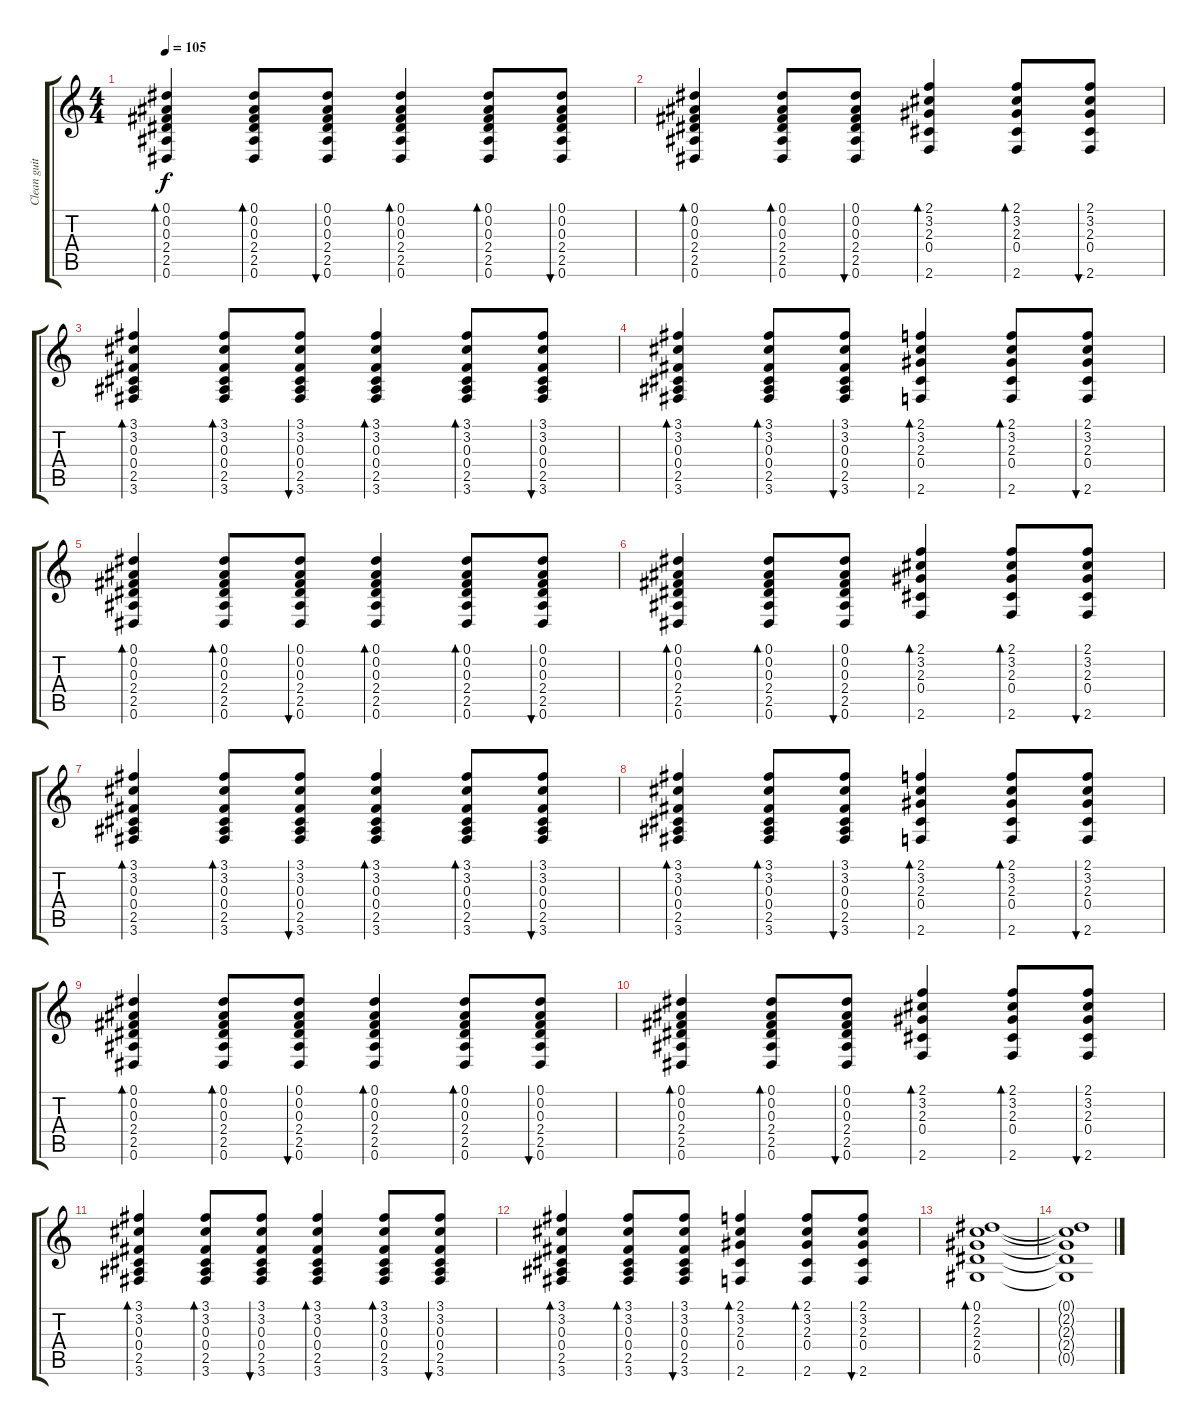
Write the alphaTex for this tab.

\track ("Clean guitar 1" "Clean guit") {instrument acousticguitarsteel}
\staff {score tabs}
\tuning (Eb4 Bb3 Gb3 Db3 Ab2 Eb2) {hide}
\ts (4 4)
\tempo 105
\clef g2
\ks c
(0.1 0.2 0.3 2.4 2.5 0.6).4{bd 60 dy f} (0.1 0.2 0.3 2.4 2.5 0.6).8{bd 60} (0.1 0.2 0.3 2.4 2.5 0.6).8{bu 60} (0.1 0.2 0.3 2.4 2.5 0.6).4{bd 60} (0.1 0.2 0.3 2.4 2.5 0.6).8{bd 60} (0.1 0.2 0.3 2.4 2.5 0.6).8{bu 60} |
(0.1 0.2 0.3 2.4 2.5 0.6).4{bd 60} (0.1 0.2 0.3 2.4 2.5 0.6).8{bd 60} (0.1 0.2 0.3 2.4 2.5 0.6).8{bu 60} (2.1 3.2 2.3 0.4 2.6).4{bd 60} (2.1 3.2 2.3 0.4 2.6).8{bd 60} (2.1 3.2 2.3 0.4 2.6).8{bu 60} |
(3.1 3.2 0.3 0.4 2.5 3.6).4{bd 60} (3.1 3.2 0.3 0.4 2.5 3.6).8{bd 60} (3.1 3.2 0.3 0.4 2.5 3.6).8{bu 60} (3.1 3.2 0.3 0.4 2.5 3.6).4{bd 60} (3.1 3.2 0.3 0.4 2.5 3.6).8{bd 60} (3.1 3.2 0.3 0.4 2.5 3.6).8{bu 60} |
(3.1 3.2 0.3 0.4 2.5 3.6).4{bd 60} (3.1 3.2 0.3 0.4 2.5 3.6).8{bd 60} (3.1 3.2 0.3 0.4 2.5 3.6).8{bu 60} (2.1 3.2 2.3 0.4 2.6).4{bd 60} (2.1 3.2 2.3 0.4 2.6).8{bd 60} (2.1 3.2 2.3 0.4 2.6).8{bu 60} |
(0.1 0.2 0.3 2.4 2.5 0.6).4{bd 60} (0.1 0.2 0.3 2.4 2.5 0.6).8{bd 60} (0.1 0.2 0.3 2.4 2.5 0.6).8{bu 60} (0.1 0.2 0.3 2.4 2.5 0.6).4{bd 60} (0.1 0.2 0.3 2.4 2.5 0.6).8{bd 60} (0.1 0.2 0.3 2.4 2.5 0.6).8{bu 60} |
(0.1 0.2 0.3 2.4 2.5 0.6).4{bd 60} (0.1 0.2 0.3 2.4 2.5 0.6).8{bd 60} (0.1 0.2 0.3 2.4 2.5 0.6).8{bu 60} (2.1 3.2 2.3 0.4 2.6).4{bd 60} (2.1 3.2 2.3 0.4 2.6).8{bd 60} (2.1 3.2 2.3 0.4 2.6).8{bu 60} |
(3.1 3.2 0.3 0.4 2.5 3.6).4{bd 60} (3.1 3.2 0.3 0.4 2.5 3.6).8{bd 60} (3.1 3.2 0.3 0.4 2.5 3.6).8{bu 60} (3.1 3.2 0.3 0.4 2.5 3.6).4{bd 60} (3.1 3.2 0.3 0.4 2.5 3.6).8{bd 60} (3.1 3.2 0.3 0.4 2.5 3.6).8{bu 60} |
(3.1 3.2 0.3 0.4 2.5 3.6).4{bd 60} (3.1 3.2 0.3 0.4 2.5 3.6).8{bd 60} (3.1 3.2 0.3 0.4 2.5 3.6).8{bu 60} (2.1 3.2 2.3 0.4 2.6).4{bd 60} (2.1 3.2 2.3 0.4 2.6).8{bd 60} (2.1 3.2 2.3 0.4 2.6).8{bu 60} |
(0.1 0.2 0.3 2.4 2.5 0.6).4{bd 60} (0.1 0.2 0.3 2.4 2.5 0.6).8{bd 60} (0.1 0.2 0.3 2.4 2.5 0.6).8{bu 60} (0.1 0.2 0.3 2.4 2.5 0.6).4{bd 60} (0.1 0.2 0.3 2.4 2.5 0.6).8{bd 60} (0.1 0.2 0.3 2.4 2.5 0.6).8{bu 60} |
(0.1 0.2 0.3 2.4 2.5 0.6).4{bd 60} (0.1 0.2 0.3 2.4 2.5 0.6).8{bd 60} (0.1 0.2 0.3 2.4 2.5 0.6).8{bu 60} (2.1 3.2 2.3 0.4 2.6).4{bd 60} (2.1 3.2 2.3 0.4 2.6).8{bd 60} (2.1 3.2 2.3 0.4 2.6).8{bu 60} |
(3.1 3.2 0.3 0.4 2.5 3.6).4{bd 60} (3.1 3.2 0.3 0.4 2.5 3.6).8{bd 60} (3.1 3.2 0.3 0.4 2.5 3.6).8{bu 60} (3.1 3.2 0.3 0.4 2.5 3.6).4{bd 60} (3.1 3.2 0.3 0.4 2.5 3.6).8{bd 60} (3.1 3.2 0.3 0.4 2.5 3.6).8{bu 60} |
(3.1 3.2 0.3 0.4 2.5 3.6).4{bd 60} (3.1 3.2 0.3 0.4 2.5 3.6).8{bd 60} (3.1 3.2 0.3 0.4 2.5 3.6).8{bu 60} (2.1 3.2 2.3 0.4 2.6).4{bd 60} (2.1 3.2 2.3 0.4 2.6).8{bd 60} (2.1 3.2 2.3 0.4 2.6).8{bu 60} |
(0.1 2.2 2.3 2.4 0.5).1{bd 120} |
(0.1{t} 2.2{t} 2.3{t} 2.4{t} 0.5{t}).1
